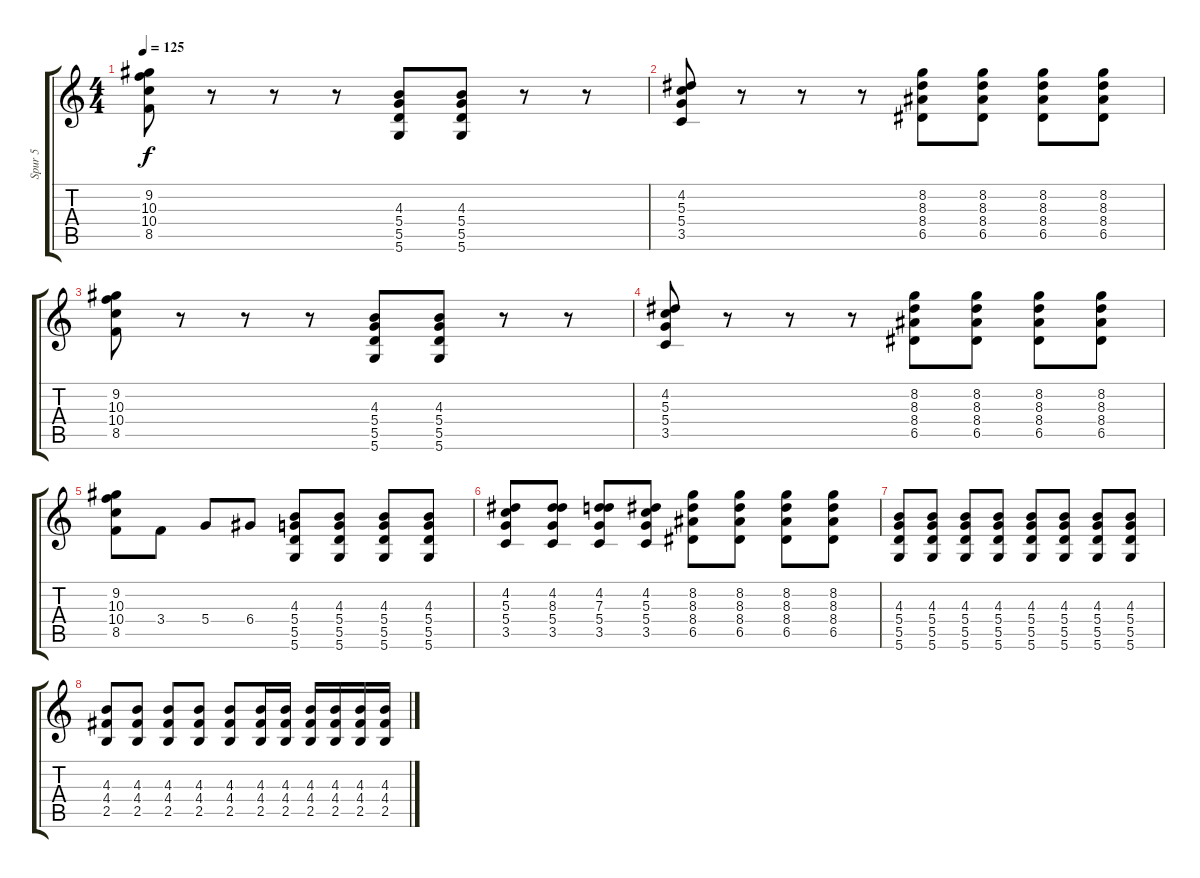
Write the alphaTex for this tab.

\track ("Spur 5" "Spur 5") {instrument overdrivenguitar}
\staff {score tabs}
\tuning (E4 B3 G3 D3 A2 D2) {hide}
\ts (4 4)
\tempo 125
\clef g2
\ks c
(9.2 10.3 10.4 8.5).8{dy f} r.8 r.8 r.8 (4.3 5.4 5.5 5.6).8 (4.3 5.4 5.5 5.6).8 r.8 r.8 |
(4.2 5.3 5.4 3.5).8 r.8 r.8 r.8 (8.2 8.3 8.4 6.5).8 (8.2 8.3 8.4 6.5).8 (8.2 8.3 8.4 6.5).8 (8.2 8.3 8.4 6.5).8 |
(9.2 10.3 10.4 8.5).8 r.8 r.8 r.8 (4.3 5.4 5.5 5.6).8 (4.3 5.4 5.5 5.6).8 r.8 r.8 |
(4.2 5.3 5.4 3.5).8 r.8 r.8 r.8 (8.2 8.3 8.4 6.5).8 (8.2 8.3 8.4 6.5).8 (8.2 8.3 8.4 6.5).8 (8.2 8.3 8.4 6.5).8 |
(9.2 10.3 10.4 8.5).8 3.4.8 5.4.8 6.4.8 (4.3 5.4 5.5 5.6).8 (4.3 5.4 5.5 5.6).8 (4.3 5.4 5.5 5.6).8 (4.3 5.4 5.5 5.6).8 |
(4.2 5.3 5.4 3.5).8 (4.2 8.3 5.4 3.5).8 (4.2 7.3 5.4 3.5).8 (4.2 5.3 5.4 3.5).8 (8.2 8.3 8.4 6.5).8 (8.2 8.3 8.4 6.5).8 (8.2 8.3 8.4 6.5).8 (8.2 8.3 8.4 6.5).8 |
(4.3 5.4 5.5 5.6).8 (4.3 5.4 5.5 5.6).8 (4.3 5.4 5.5 5.6).8 (4.3 5.4 5.5 5.6).8 (4.3 5.4 5.5 5.6).8 (4.3 5.4 5.5 5.6).8 (4.3 5.4 5.5 5.6).8 (4.3 5.4 5.5 5.6).8 |
(4.3 4.4 2.5).8 (4.3 4.4 2.5).8 (4.3 4.4 2.5).8 (4.3 4.4 2.5).8 (4.3 4.4 2.5).8 (4.3 4.4 2.5).16 (4.3 4.4 2.5).16 (4.3 4.4 2.5).16 (4.3 4.4 2.5).16 (4.3 4.4 2.5).16 (4.3 4.4 2.5).16
